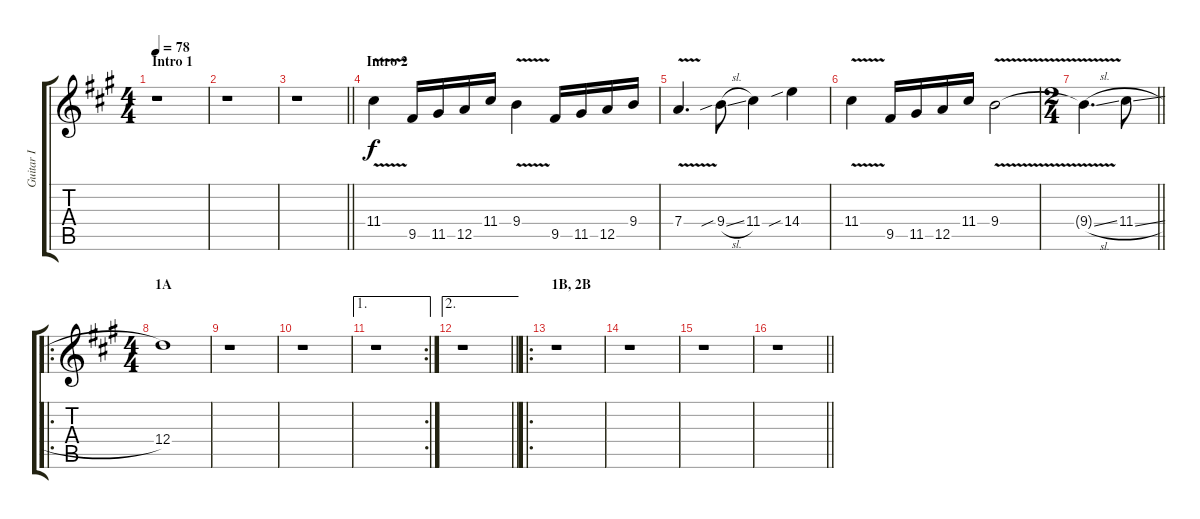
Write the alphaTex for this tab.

\track ("Guitar I" "Guitar I") {instrument distortionguitar}
\staff {score tabs}
\tuning (E4 B3 G3 D3 A2 E2) {hide}
\ts (4 4)
\section ("" "Intro 1")
\tempo 78
\clef g2
\ks f#minor
r.1{dy f instrument distortionguitar} |
r.1 |
\barLineRight lightlight
r.1 |
\section ("" "Intro 2")
11.4{v}.4 9.5.16 11.5.16 12.5.16 11.4.16 9.4{v}.4 9.5.16 11.5.16 12.5.16 9.4.16 |
7.4{v}.4{d} 9.4{sib sl}.8 11.4.4 14.4{sib}.4 |
11.4{v}.4 9.5.16 11.5.16 12.5.16 11.4.16 9.4{v}.2 |
\ts (2 4)
\barLineRight lightlight
9.4{sl t}.4{d} 11.4{sl}.8 |
\ro
\ts (4 4)
\section ("" "1A")
12.4.1 |
r.1 |
r.1 |
\ae 1
\rc 2
r.1 |
\ae 2
\barLineRight lightlight
r.1 |
\ro
\section ("" "1B, 2B")
r.1 |
r.1 |
r.1 |
\barLineRight lightlight
r.1
